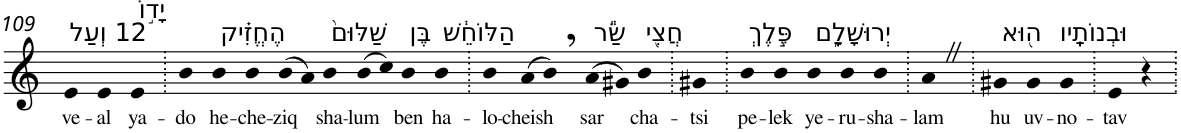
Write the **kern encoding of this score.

**kern	**text
*part1	*part1
*staff1	*staff1
*I"Piano	*
*I'Pno	*
!!LO:PB:g=z
*clefG2	*
*k[]	*
=109	=109
!LO:TX:a:t=12 וְעַל	!
!	!LO:LY:b
4e	ve-
!	!LO:LY:b
4e	-al
!LO:TX:a:t=יָד֣וֹ	!
!	!LO:LY:b
4e	ya-
=110.	=110.
!	!LO:LY:b
4b	-do
!LO:TX:a:t=הֶחֱזִ֗יק	!
!	!LO:LY:b
4b	he-
!	!LO:LY:b
4b	-che-
!	!LO:LY:b
(>8b	-ziq
8a)	.
!LO:TX:a:t=שַׁלּוּם֙	!
!	!LO:LY:b
4b	sha-
!	!LO:LY:b
(>8b	-lum
8cc)	.
!LO:TX:a:t=בֶּן	!
!	!LO:LY:b
4b	ben
!LO:TX:a:t=הַלּוֹחֵ֔שׁ	!
!	!LO:LY:b
4b	ha-
=111.	=111.
!	!LO:LY:b
4b	-lo-
!	!LO:LY:b
(>8a	-cheish
8b,)	.
!LO:TX:a:t=שַׂ֕ר	!
!	!LO:LY:b
(>8a	sar
8g#X)	.
!LO:TX:a:t=חֲצִ֖י	!
!	!LO:LY:b
4b	cha-
=112.	=112.
!	!LO:LY:b
4g#X	-tsi
=113.	=113.
!LO:TX:a:t=פֶּ֣לֶךְ	!
!	!LO:LY:b
4b	pe-
!	!LO:LY:b
4b	-lek
!LO:TX:a:t=יְרוּשָׁלִָ֑ם	!
!	!LO:LY:b
4b	ye-
!	!LO:LY:b
4b	-ru-
!	!LO:LY:b
4b	-sha-
=114.	=114.
!	!LO:LY:b
4aZ	-lam
=115.	=115.
!LO:TX:a:t=ה֖וּא	!
!	!LO:LY:b
4g#X	hu
!LO:TX:a:t=וּבְנוֹתָֽיו	!
!	!LO:LY:b
4g#	uv-
!	!LO:LY:b
4g#	-no-
=116.	=116.
!	!LO:LY:b
4e	-tav
4r	.
=.	=.
*-	*-
